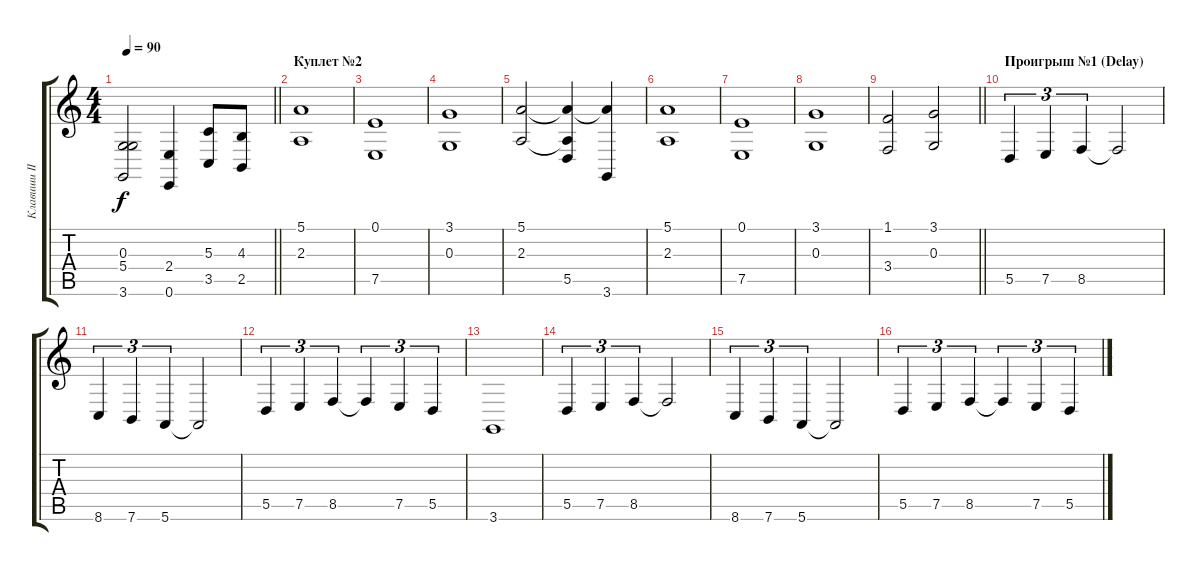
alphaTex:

\track ("Клавиши II" "Клавиши II") {instrument pad1newage}
\staff {score tabs}
\tuning (E4 B3 G3 D3 A2 E2) {hide}
\ts (4 4)
\tempo 90
\clef g2
\barLineRight lightlight
\ks c
(0.3 5.4 3.6).2{dy f} (2.4 0.6).4 (5.3 3.5).8 (4.3 2.5).8 |
\section ("" "Куплет №2")
(5.1 2.3).1{volume 7 instrument fx7echoes} |
(0.1 7.5).1 |
(3.1 0.3).1 |
(5.1 2.3).2 (5.1{t} 2.3{t} 5.5).4 (5.1{t} 3.6).4 |
(5.1 2.3).1 |
(0.1 7.5).1 |
(3.1 0.3).1 |
\barLineRight lightlight
(1.1 3.4).2 (3.1 0.3).2 |
\section ("" "Проигрыш №1 (Delay)")
5.5.4{tu (3 2) volume 10 instrument frenchhorn} 7.5.4{tu (3 2)} 8.5.4{tu (3 2)} 8.5{t}.2 |
8.6.4{tu (3 2)} 7.6.4{tu (3 2)} 5.6.4{tu (3 2)} 5.6{t}.2 |
5.5.4{tu (3 2)} 7.5.4{tu (3 2)} 8.5.4{tu (3 2)} 8.5{t}.4{tu (3 2)} 7.5.4{tu (3 2)} 5.5.4{tu (3 2)} |
3.6.1 |
5.5.4{tu (3 2)} 7.5.4{tu (3 2)} 8.5.4{tu (3 2)} 8.5{t}.2 |
8.6.4{tu (3 2)} 7.6.4{tu (3 2)} 5.6.4{tu (3 2)} 5.6{t}.2 |
5.5.4{tu (3 2)} 7.5.4{tu (3 2)} 8.5.4{tu (3 2)} 8.5{t}.4{tu (3 2)} 7.5.4{tu (3 2)} 5.5.4{tu (3 2)}
